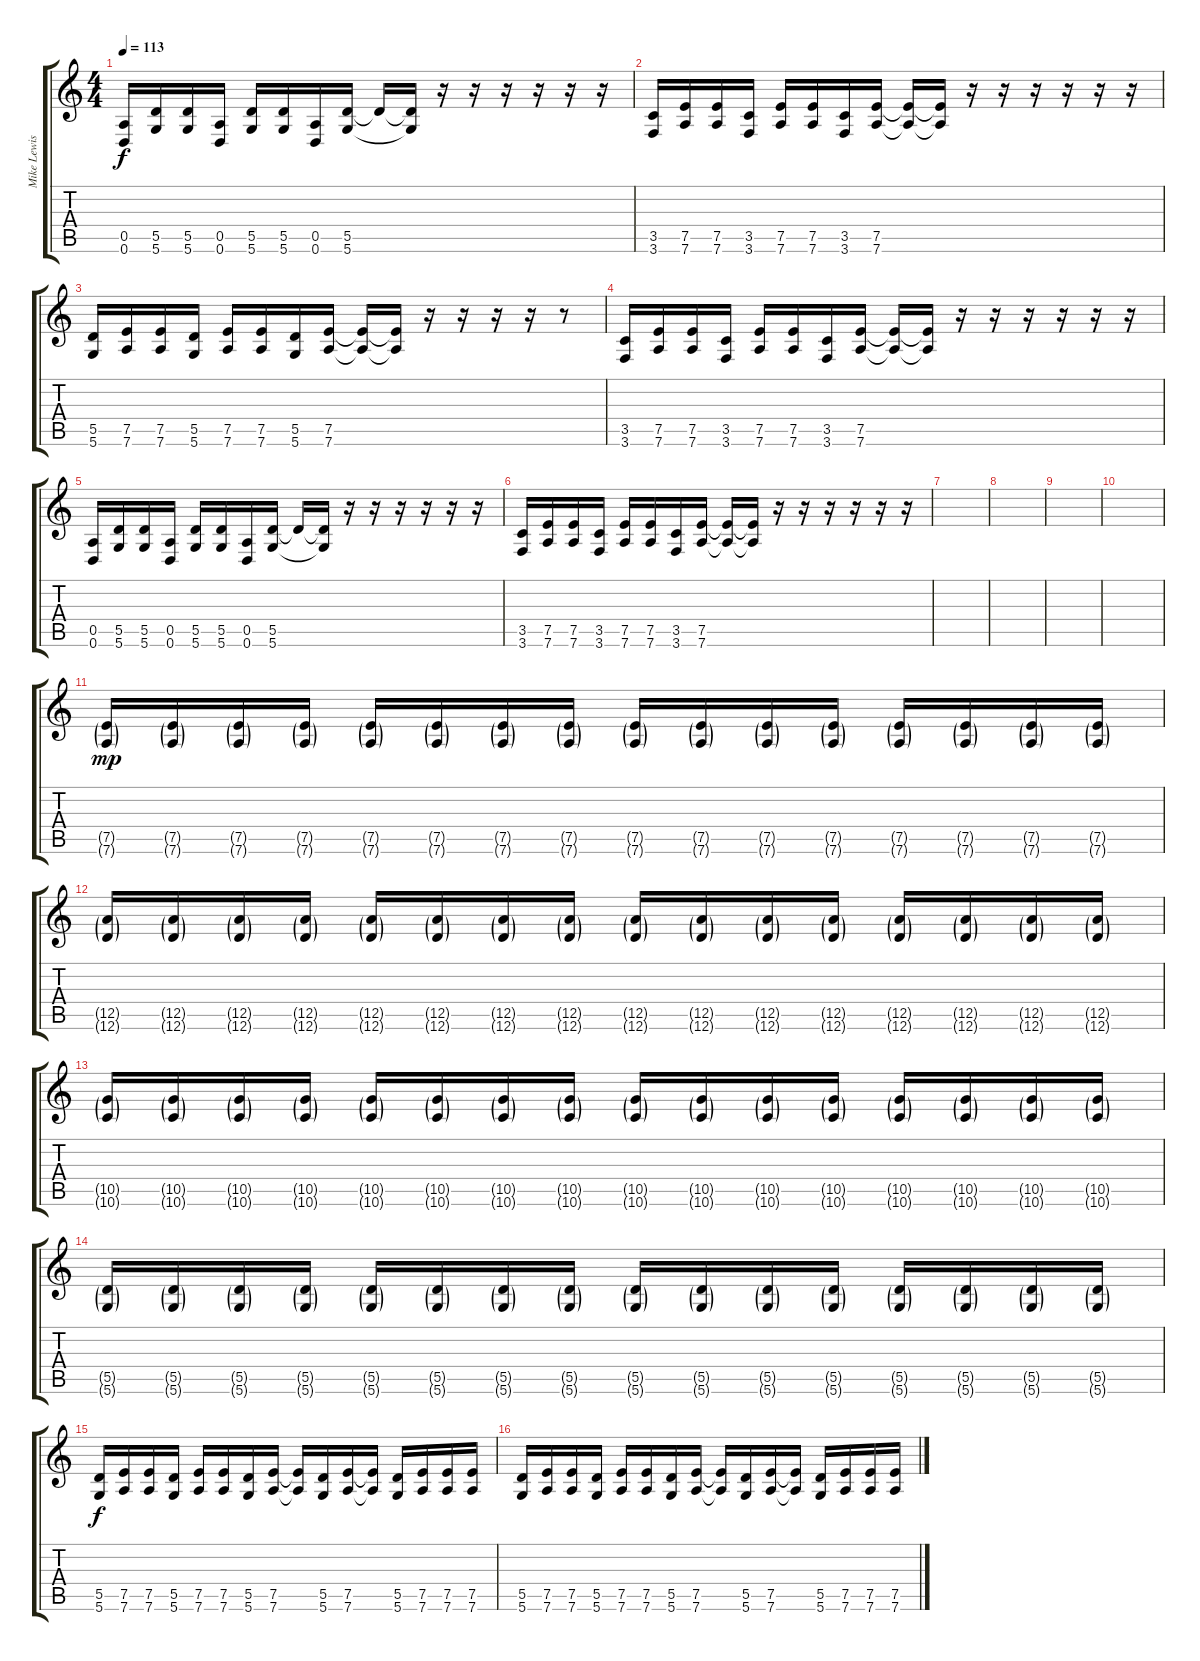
\track ("Mike Lewis" "Mike Lewis") {instrument distortionguitar}
\staff {score tabs}
\tuning (E4 B3 G3 D3 A2 D2) {hide}
\ts (4 4)
\tempo 113
\clef g2
\ks c
(0.5 0.6).16{dy f} (5.5 5.6).16 (5.5 5.6).16 (0.5 0.6).16 (5.5 5.6).16 (5.5 5.6).16 (0.5 0.6).16 (5.5 5.6).16 5.5{t}.16 (5.5{t} 5.6{t}).16 r.16 r.16 r.16 r.16 r.16 r.16 |
(3.5 3.6).16 (7.5 7.6).16 (7.5 7.6).16 (3.5 3.6).16 (7.5 7.6).16 (7.5 7.6).16 (3.5 3.6).16 (7.5 7.6).16 (7.5{t} 7.6{t}).16 (7.5{t} 7.6{t}).16 r.16 r.16 r.16 r.16 r.16 r.16 |
(5.5 5.6).16{volume 16} (7.5 7.6).16 (7.5 7.6).16 (5.5 5.6).16 (7.5 7.6).16 (7.5 7.6).16 (5.5 5.6).16 (7.5 7.6).16 (7.5{t} 7.6{t}).16 (7.5{t} 7.6{t}).16 r.16 r.16 r.16 r.16 r.8 |
(3.5 3.6).16 (7.5 7.6).16 (7.5 7.6).16 (3.5 3.6).16 (7.5 7.6).16 (7.5 7.6).16 (3.5 3.6).16 (7.5 7.6).16 (7.5{t} 7.6{t}).16 (7.5{t} 7.6{t}).16 r.16 r.16 r.16 r.16 r.16 r.16 |
(0.5 0.6).16 (5.5 5.6).16 (5.5 5.6).16 (0.5 0.6).16 (5.5 5.6).16 (5.5 5.6).16 (0.5 0.6).16 (5.5 5.6).16 5.5{t}.16 (5.5{t} 5.6{t}).16 r.16 r.16 r.16 r.16 r.16 r.16 |
(3.5 3.6).16 (7.5 7.6).16 (7.5 7.6).16 (3.5 3.6).16 (7.5 7.6).16 (7.5 7.6).16 (3.5 3.6).16 (7.5 7.6).16 (7.5{t} 7.6{t}).16 (7.5{t} 7.6{t}).16 r.16 r.16 r.16 r.16 r.16 r.16 |
|
|
|
|
(7.5{g} 7.6{g}).16{dy mp} (7.5{g} 7.6{g}).16 (7.5{g} 7.6{g}).16 (7.5{g} 7.6{g}).16 (7.5{g} 7.6{g}).16 (7.5{g} 7.6{g}).16 (7.5{g} 7.6{g}).16 (7.5{g} 7.6{g}).16 (7.5{g} 7.6{g}).16 (7.5{g} 7.6{g}).16 (7.5{g} 7.6{g}).16 (7.5{g} 7.6{g}).16 (7.5{g} 7.6{g}).16 (7.5{g} 7.6{g}).16 (7.5{g} 7.6{g}).16 (7.5{g} 7.6{g}).16 |
(12.5{g} 12.6{g}).16 (12.5{g} 12.6{g}).16 (12.5{g} 12.6{g}).16 (12.5{g} 12.6{g}).16 (12.5{g} 12.6{g}).16 (12.5{g} 12.6{g}).16 (12.5{g} 12.6{g}).16 (12.5{g} 12.6{g}).16 (12.5{g} 12.6{g}).16 (12.5{g} 12.6{g}).16 (12.5{g} 12.6{g}).16 (12.5{g} 12.6{g}).16 (12.5{g} 12.6{g}).16 (12.5{g} 12.6{g}).16 (12.5{g} 12.6{g}).16 (12.5{g} 12.6{g}).16 |
(10.5{g} 10.6{g}).16 (10.5{g} 10.6{g}).16 (10.5{g} 10.6{g}).16 (10.5{g} 10.6{g}).16 (10.5{g} 10.6{g}).16 (10.5{g} 10.6{g}).16 (10.5{g} 10.6{g}).16 (10.5{g} 10.6{g}).16 (10.5{g} 10.6{g}).16 (10.5{g} 10.6{g}).16 (10.5{g} 10.6{g}).16 (10.5{g} 10.6{g}).16 (10.5{g} 10.6{g}).16 (10.5{g} 10.6{g}).16 (10.5{g} 10.6{g}).16 (10.5{g} 10.6{g}).16 |
(5.5{g} 5.6{g}).16 (5.5{g} 5.6{g}).16 (5.5{g} 5.6{g}).16 (5.5{g} 5.6{g}).16 (5.5{g} 5.6{g}).16 (5.5{g} 5.6{g}).16 (5.5{g} 5.6{g}).16 (5.5{g} 5.6{g}).16 (5.5{g} 5.6{g}).16 (5.5{g} 5.6{g}).16 (5.5{g} 5.6{g}).16 (5.5{g} 5.6{g}).16 (5.5{g} 5.6{g}).16 (5.5{g} 5.6{g}).16 (5.5{g} 5.6{g}).16 (5.5{g} 5.6{g}).16 |
(5.5 5.6).16{dy f} (7.5 7.6).16 (7.5 7.6).16 (5.5 5.6).16 (7.5 7.6).16 (7.5 7.6).16 (5.5 5.6).16 (7.5 7.6).16 (7.5{t} 7.6{t}).16 (5.5 5.6).16 (7.5 7.6).16 (7.5{t} 7.6{t}).16 (5.5 5.6).16 (7.5 7.6).16 (7.5 7.6).16 (7.5 7.6).16 |
(5.5 5.6).16 (7.5 7.6).16 (7.5 7.6).16 (5.5 5.6).16 (7.5 7.6).16 (7.5 7.6).16 (5.5 5.6).16 (7.5 7.6).16 (7.5{t} 7.6{t}).16 (5.5 5.6).16 (7.5 7.6).16 (7.5{t} 7.6{t}).16 (5.5 5.6).16 (7.5 7.6).16 (7.5 7.6).16 (7.5 7.6).16
